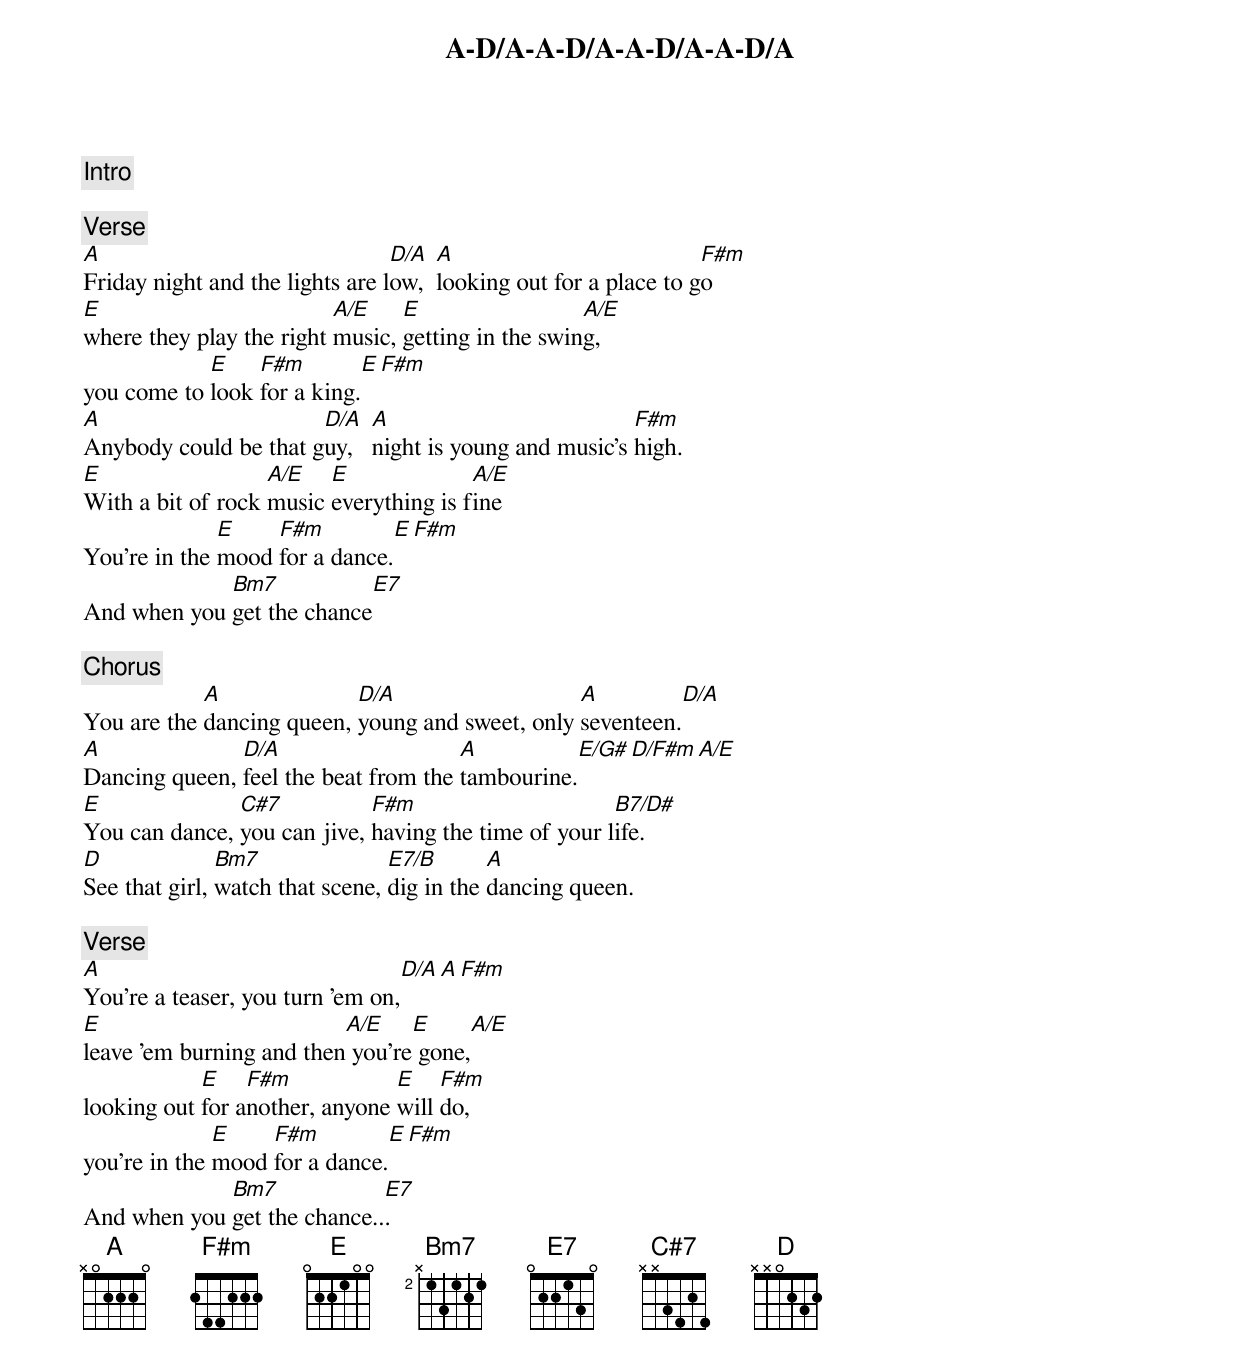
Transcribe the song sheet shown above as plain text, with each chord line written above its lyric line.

[Intro]
A-D/A-A-D/A-A-D/A-A-D/A

[Verse]
A                                D/A  A                           F#m
Friday night and the lights are low,  looking out for a place to go
E                         A/E    E                  A/E
where they play the right music, getting in the swing,
            E    F#m            E    F#m
you come to look for a king.
A                      D/A   A                          F#m
Anybody could be that guy,   night is young and music's high.
E                  A/E   E              A/E
With a bit of rock music everything is fine
              E    F#m          E    F#m
You're in the mood for a dance.
             Bm7             E7
And when you get the chance

[Chorus]
            A              D/A                   A             D/A
You are the dancing queen, young and sweet, only seventeen.
A              D/A                    A          E/G#  D/F#m   A/E
Dancing queen, feel the beat from the tambourine.
E              C#7           F#m                      B7/D#
You can dance, you can jive, having the time of your life.
D              Bm7               E7/B       A
See that girl, watch that scene, dig in the dancing queen.

[Verse]
A                                D/A  A                           F#m
You're a teaser, you turn 'em on,
E                         A/E    E                  A/E
leave 'em burning and then you're gone,
            E    F#m            E    F#m
looking out for another, anyone will do,
              E    F#m          E    F#m
you're in the mood for a dance.
             Bm7             E7
And when you get the chance...
